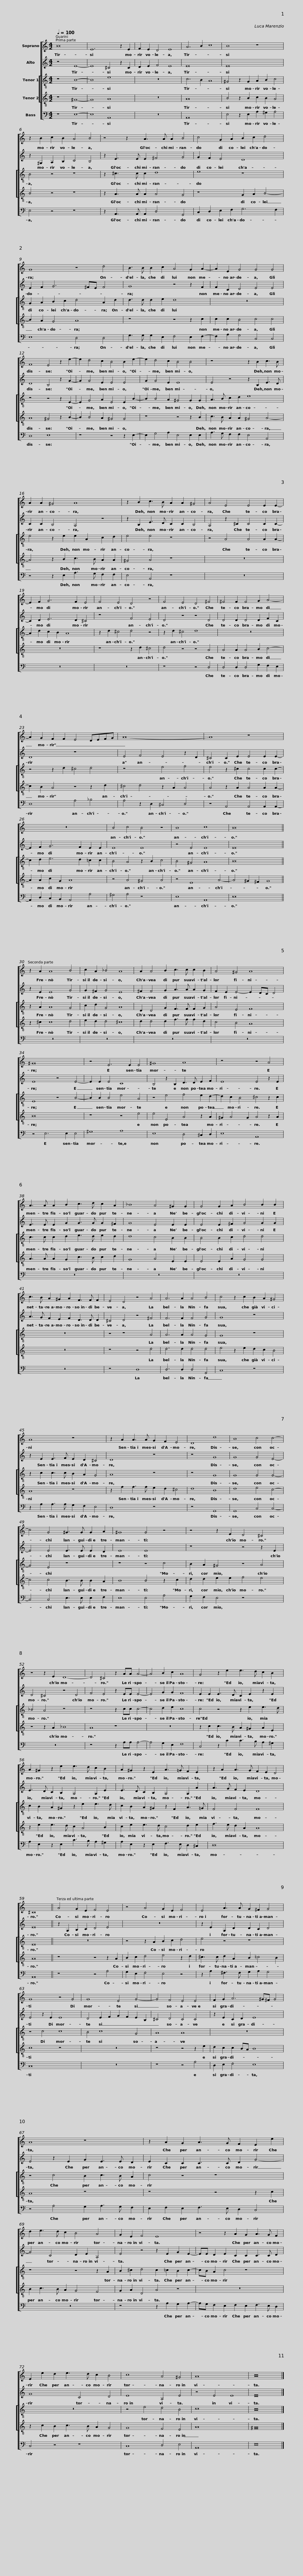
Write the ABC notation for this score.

X:1
%%score [ 1 2 [ 3 4 ] 5 ]
L:1/8
Q:1/4=100
M:4/2
I:linebreak $
K:C
V:1 treble
V:2 treble
V:3 treble-8
V:4 treble-8
V:5 bass
V:1
 B16 | E12 z2 E2 | F2 E2 D4 E8 | A6 B2 c8 |$ B8 z8 | %5
 z2 B2 c2 B2 A4 B4 | z4 z2 A3 A A2 B4 |$ c4 G2 A2 B2 c2 d4 | G8 z4 d4 | B3 B B2 c2 A4 G2 A2- |$ %10
 A2 E2 G4 G4 G4 | F8 E4 z2 e2- | e2 d4 c2 B4 B2 e2- |$ e2 d4 c2 B4 B4 | z8 z2 B2 c3 B |$ %15
 A2 A2 ^G4 A8 |$ z2 B2 c3 B A2 A2 ^G4 | A4 E4 E4 E2 E2- | E2 F2 G6 F2 E4 |$ F4 E4 D4 z4 | %20
 F4 E4 D4 ^F4 | ^F4 F2 F4 G2 A4- |$ A2 G2 F2 F2 E4 DEFG | A16- | A8 z8 |$ %25
 z16 | B4 c4 B4 z4 | B8 c8 | B16 ||$ z2 A2 A8 B4 | %30
 c2 A2 _B4 A8 | A2 A4 B2 c3 c c2 B2 |$ A4 ^G4 A8 | ^G16 | z4 E6 E2 E4 |$ %35
 ^G8 A8 | z8 z4 A4 | A3 A A2 B2 c3 d c2 A2 |$ _B8 A4 ^G2 G2 | G4 G2 A2 B4 B2 B2 | %40
 c3 B A2 ^G2 A2 F3 F F2 |$ E4 D4 z4 A4 | A6 A2 A4 B4 | c4 z2 c2 B2 A2 ^G4 |$ A8 z8 | %45
 z2 A2 A3 A G2 F2 E4 | D8 d8 | B8 c4 c4- |$ c4 G4 ^G3 G G2 A2 | ^G8 G4 z4 | %50
 z4 z2 E2 D4 ^C4 |$ z4 z2 E2 D8- | D4 ^C4 z2 AA A4- | A4 B2 c2 A8 |$ G4 z2 e2 e3 d c2 B2 | %55
 A2 ^G2 z2 e2 e3 d c2 B2 |$ A2 ^G2 z2 E2 A3 =G F2 E2 | z2 A2 A3 G F2 E2 D4 | ^C16 ||$ A4 G2 E2 F4 E4 | %60
 z4 A4 G2 E2 F4 | E4 A3 A G2 ^F2 G4 |$ G8 z4 G4 | G8 E4 G4- | G4 F4 E4 E4 |$ %65
 F2 G2 A6 ^G^F G4 | A8 z8 | z2 A2 G2 A3 G F2 E2 e2 |$ d2 e3 d c2 B4 A4 | G2 E2 F4 E8 |$ %70
 z4 z2 A2 G2 A3 G F2 |$ E2 e2 d2 e3 d c2 B4 | c8 A4 ^G4 | A16 | B16 |] %75
V:2
 z8 E8- | E8 ^C4 z2 C2 | D2 E2 F4 E8 | E16 |$ E16 | %5
 z2 ^G,2 A,2 B,2 C4 B,4 | z2 E3 E E2 ^F4 G4 |$ G2 F2 E4 D8 | E2 F2 G6 ^FE F4 | G8 z4 z2 F2 |$ %10
 F2 C2 D4 E4 E4 | D8 B,4 z2 G2- | G2 G4 E2 E4 E4 |$ G2 G4 E2 E8 | E4 z4 z2 B,2 E3 D |$ %15
 C2 C2 B,4 A,4 z4 |$ z2 B,2 E3 D C2 C2 B,4 | A,4 z2 ^C2 C4 C2 C2- | C2 D2 E6 D2 ^C4 |$ z8 F4 E4 | %20
 D4 z4 z4 D4 | D4 D2 D4 D2 F2 C2 |$ D8 z8 | E4 F4 E4 z2 D2 | ^C4 C2 E2 E4 E2 E2- |$ %25
 E2 F2 G6 F2 E2 E2 | E8 E8 | z4 E4 E8 | E16 ||$ z2 E2 E8 G4 | %30
 G2 ^F2 G4 E8 | ^F2 F4 G2 A3 A A2 G2 |$ F2 E2 E4- E2 DC D4 | E8 z4 E4- | E2 E2 E4 C8 |$ %35
 B,4 z2 B,2 D3 D E2 F2 | E8 E4 z2 E2 | E3 E E2 G2 G3 G G2 ^F2 |$ G8 E4 E2 E2 | E4 E2 ^F2 G4 G2 G2 | %40
 A3 G F2 E2 F2 D3 D D2 |$ ^C4 D4 z4 ^F4 | F6 F2 F4 G4 | G8 z8 |$ z2 E2 E3 F E2 D2 ^C4 | %45
 D8 z8 | z8 G8 | G8 G4 E4- |$ E4 E4 E3 E E2 D2 | E8 E8 | %50
 z8 z4 z2 E2 |$ D4 ^C4 z4 D4 | F4 E4 z2 EE E4- | E4 G2 G2 F8 |$ E2 E2 E3 D C2 E2 z2 E2 | %55
 E3 D C2 B,2 A,4 A,2 E2 |$ E3 D C2 B,2 A,4 A,2 A2 | A3 G F2 E2 D8 | E16 ||$ z2 A,2 B,2 C2 D4 E4 | %60
 z16 | z2 E2 A,2 D2 D2 C2 D4 |$ E4 z2 E2 E8 | D4 E2 F2 G2 F2 E2 B,2 | ^C4 D4 C4 C4 |$ %65
 z2 E2 C2 D2 E8 | E4 z2 E2 G2 E3 E D2 | E2 C2 C2 C3 C D2 G4- |$ G4 C4 D2 E2 A,4 | E4 z4 z2 E2 G2 E2- |$ %70
 EE D2 E2 C2 C2 C3 C D2 |$ G8 C4 D4 | E8 A,4 E4 | z4 E4 E8 | E16 |] %75
V:3
 z8 B8- | B8 e8 | z16 | c6 B2 A8 |$ ^G4 z2 G2 A2 B2 c4 | %5
 B4 z4 z8 | z2 ^c3 c c2 d8 |$ e8 z8 | G2 A2 B2 c2 d4 A2 d2 | d3 d d2 e2 d8 |$ %10
 z16 | z8 z4 z2 E2- | E2 G4 A2 E4 E2 B2- |$ B2 B4 A2 ^G4 G2 G2 | A3 B c2 d2 e8 |$ %15
 e4 z2 e2 e2 A2 c2 d2 |$ e4 e4 z8 | z4 A4 A4 A2 A2- | A2 d2 c2 B2 A8 |$ z2 d2 ^c4 d4 z4 | %20
 z2 d2 ^c4 d8 | z16 |$ z4 z2 d2 ^c4 d4 | z8 e4 f4 | e4 z2 ^c2 c4 c2 c2- |$ %25
 c2 d2 e6 d2 =c2 c2 | B4 A4 z2 B2 c4 | B4 ^G4 A8 | B16 ||$ z2 A2 A8 G4 | %30
 c2 d2 G4 A8 | D2 D4 G2 F3 F F2 G2 |$ A4 E4 F8 | E8 z4 B4- | B2 B2 B4 e4 A4 |$ %35
 z4 e4 f4 e2 d2- | d2 c2 B4 ^c4 z2 c2 | c3 c c2 d2 e3 d e2 d2 |$ d8 c4 B2 B2 | B4 B2 c2 d4 d4 | %40
 z16 |$ z4 z8 A4 | A6 A2 A4 G4 | G8 z8 |$ z2 c2 c3 c B2 A2 G4 | %45
 A8 z8 | z8 G8 | G8 G4 G4- |$ G4 E4 z8 | z8 z4 c4 | %50
 B2 A2 ^G4 z4 A4 |$ _B4 A4 z8 | z8 z2 cc c4- | c4 d2 e2 c8 |$ c4 z4 z2 e2 e3 d | %55
 c2 B2 A2 ^G2 z2 e2 e3 d |$ c2 B2 A2 ^G2 z2 F2 A3 =G | F4 F4 F8 | E16 ||$ z16 | %60
 z4 z2 A2 B2 c2 d4 | e4 z4 z8 |$ z4 c4 c8 | B4 c8 G4 | A8 A8 |$ %65
 z16 | z4 c4 B2 c3 B A2 | c4 z4 z8 |$ z8 z4 z2 A2 | B2 ^c2 d4 c2 =c2 B2 c2- |$ %70
 cB A2 c4 z8 |$ z16 | z4 e4 d4 B4 | c16 | B16 |] %75
V:4
 z8 ^G8- | G8 A8 | z16 | A16 |$ B4 z2 B2 c2 B2 A4 | %5
 B4 z4 z8 | z2 A3 A A2 A4 G4 |$ z8 G2 A2 B4- | B2 A2 G4 A8 | z8 z4 z2 c2 |$ %10
 c2 c2 B4 c4 c4 | A8 ^G4 z2 B2- | B2 B4 A2 ^G4 G4 |$ z8 z4 z2 B2 | c3 B A2 A2 ^G4 A4- |$ %15
 A4 z2 B2 c3 B A2 A2 |$ ^G4 A4 z8 | z16 | z16 |$ z8 z2 d2 ^c4 | %20
 d4 z4 z4 A4 | A4 A2 A4 B2 c4- |$ c2 B2 A4 z4 z2 d2 | ^c4 d4 z2 A2 A4 | A4 z2 A2 A4 A2 A2- |$ %25
 A2 A2 c2 G2 A8 | z4 A4 ^G4 A4 | z4 E8 A4- | A4 ^G2 ^F2 G8 ||$ z2 ^c2 c8 d4 | %30
 e2 d2 d4 ^c8 | d2 d4 d2 f3 f f2 d2 |$ c4 B4 A8 | B16 | z8 z4 e4 |$ %35
 e4 E4 A4 z2 A2 | ^G2 A4 G2 A4 z2 A2 | A3 A A2 G2 c3 B c2 d2 |$ G8 A4 E2 E2 | E4 E2 A2 G4 G4 | %40
 z16 |$ z8 z4 d4 | d6 d2 d4 d4 | e4 z2 e2 d2 c2 B4 |$ A8 z8 | %45
 z2 f2 f3 f e2 d2 ^c4 | d8 B8 | d8 e4 c4- |$ c4 c4 B3 B B2 A2 | B8 B4 z2 c2 | %50
 d2 d2 e2 e2 f4 e4 |$ z4 z2 A2 _B8 | A8 z8 | z16 |$ z2 c2 c3 B A2 ^G2 A2 E2 | %55
 z2 e2 e3 d c2 A4 B2 |$ c2 e2 e3 d c4 d2 e2 | f3 e d2 A2 A8 | A16 ||$ z8 z4 z2 A2 | %60
 B2 c2 d4 e4 z2 d2 | ^c3 c d2 A2 B2 =c4 B2 |$ c8 z8 | z16 | z8 z4 z2 e2 |$ %65
 d2 c2 c2 BA B8 | A8 z8 | z8 z4 z2 c2 |$ B2 c3 B A2 G4 F4 | G2 A2 D4 A4 z4 |$ %70
 z16 |$ z2 c2 B2 c3 B A2 G4 | G8 F4 E4 | A16 | ^G16 |] %75
V:5
 z8 E,8- | E,8 A,,8 | z16 | A,,16 |$ E,4 z2 E,2 A,2 ^G,2 A,4 | %5
 E,4 z4 z8 | z2 A,,3 A,, A,,2 D,4 G,,4 |$ C,2 D,2 E,2 F,2 G,6 F,2 | E,8 D,4 D,4 | G,3 G, G,2 E,2 F,4 E,2 F,2- |$ %10
 F,2 A,2 G,4 C,4 C,4 | D,8 E,8 | z8 z4 z2 E,2- |$ E,2 G,4 A,2 E,4 E,2 E,2 | A,3 G, F,2 F,2 E,4 A,,4 |$ %15
 z4 z2 E,2 A,3 G, F,2 F,2 |$ E,4 A,,4 z8 | z16 | z16 |$ z16 | %20
 z8 z4 D,4 | D,4 D,2 D,4 G,2 F,2 E,2 |$ D,8 A,4 _B,4 | A,4 z2 D,2 ^C,4 D,4 | z4 A,,4 A,,4 A,,2 A,,2- |$ %25
 A,,2 D,2 C,2 B,,2 A,,4 A,4 | ^G,4 A,4 z8 | E,8 A,,8 | E,16 ||$ z16 | %30
 z16 | z16 |$ z16 | z4 E,6 E,2 E,4 | ^G,8 A,8 |$ %35
 E,8 D,4 ^C,2 D,2 | E,8 A,,8 | z16 |$ z16 | z16 | %40
 z16 |$ z8 D,8 | D,6 D,2 D,4 G,,4 | C,8 z8 |$ z2 A,2 A,3 A, G,2 F,2 E,4 | %45
 D,8 z8 | z8 G,,8 | G,,8 C,4 C,4- |$ C,4 C,4 E,3 E, E,2 F,2 | E,8 E,4 A,4 | %50
 G,2 F,2 E,4 z8 |$ z16 | z8 z2 A,A, A,4- | A,4 G,2 E,2 F,8 |$ C,4 z2 C2 C3 B, A,2 ^G,2 | %55
 A,2 E,2 z2 E,2 C3 B, A,2 ^G,2 |$ A,2 E,2 z2 E,2 F,3 E, D,2 ^C,2 | D,16 | A,,16 ||$ z8 z4 A,4 | %60
 G,2 E,2 F,4 E,4 z4 | z2 A,2 ^F,3 F, G,2 A,2 G,4 |$ C,16 | z16 | z8 z4 A,4 |$ %65
 D,2 E,2 F,4 E,8 | z4 A,4 G,2 A,3 G, F,2 | E,2 F,2 E,2 F,3 E, D,2 C,4 |$ z16 | z8 z2 A,2 G,2 A,2- |$ %70
 A,G, F,2 E,2 F,2 E,2 F,3 E, D,2 |$ C,4 z4 z8 | C,8 D,4 E,4 | A,,16 | E,16 |] %75
